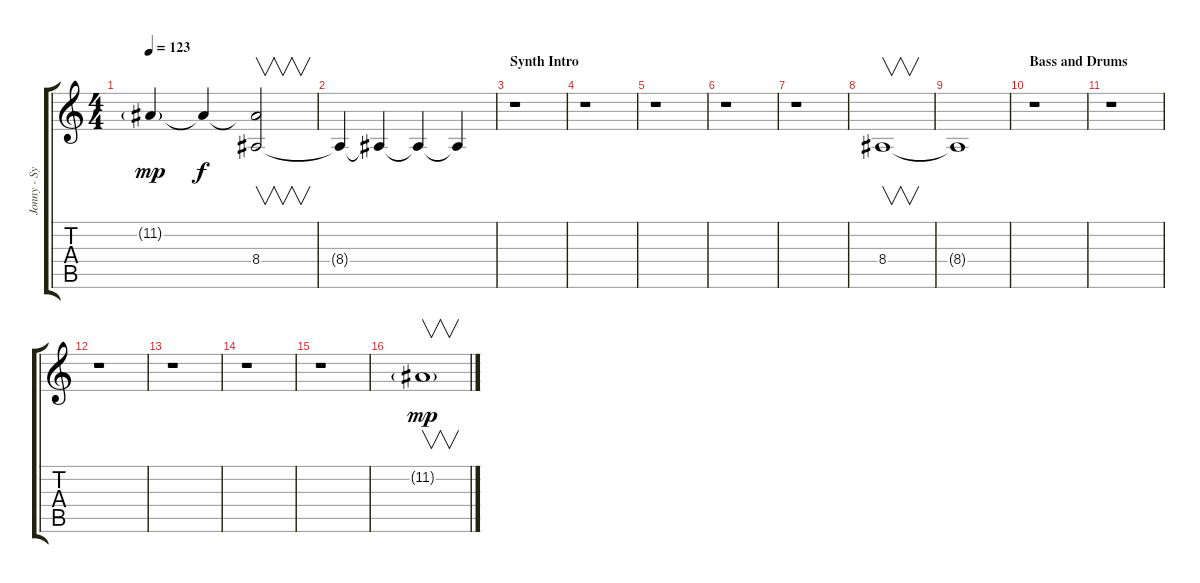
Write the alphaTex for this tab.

\track ("Jonny - Synth" "Jonny - Sy") {instrument synthstrings1}
\staff {score tabs}
\tuning (E4 B3 G3 D3 A2 E2) {hide}
\ts (4 4)
\tempo 123
\clef g2
\ks c
11.2{g}.4{dy mp instrument synthstrings1} 11.2{t}.4{dy f} (11.2{t} 8.4).2{v} |
8.4{t}.4 8.4{t}.4 8.4{t}.4 8.4{t}.4 |
\section ("" "Synth Intro")
r.1 |
r.1 |
r.1 |
r.1 |
r.1 |
8.4.1{v} |
8.4{t}.1 |
\section ("" "Bass and Drums")
r.1 |
r.1 |
r.1 |
r.1 |
r.1 |
r.1 |
11.2{g}.1{v dy mp}
